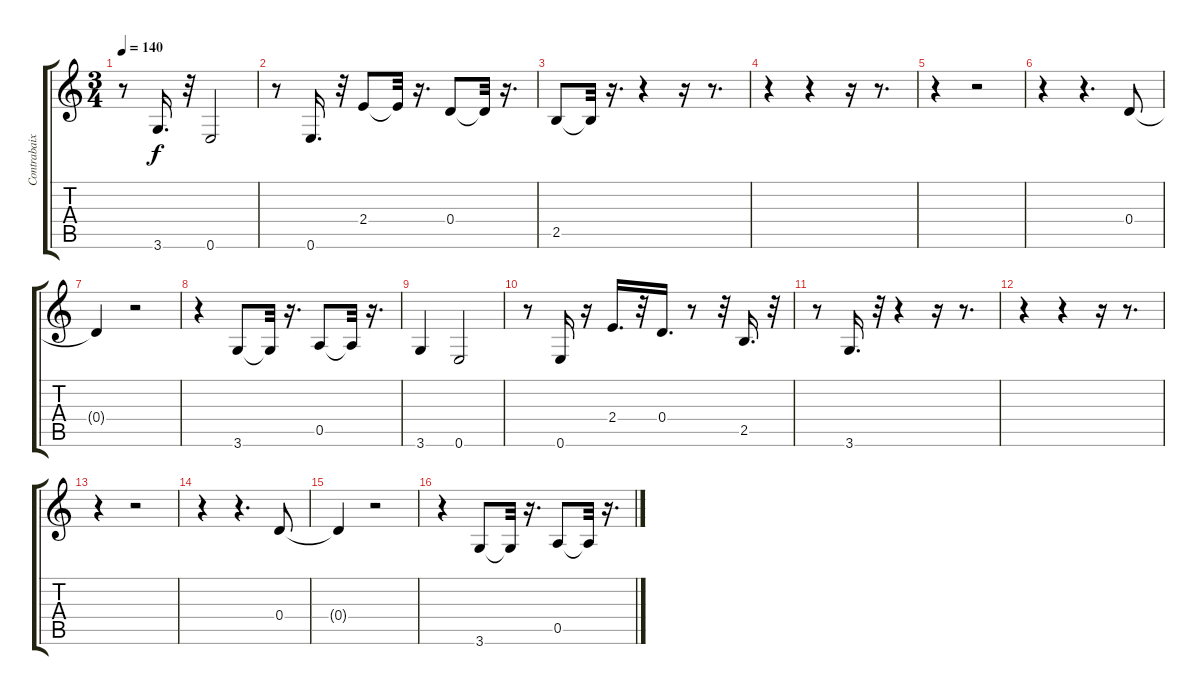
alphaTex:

\track ("Contrabaixo" "Contrabaix") {instrument electricbassfinger}
\staff {score tabs}
\tuning (E4 B3 G3 D3 A2 E2) {hide}
\ts (3 4)
\tempo 140
\clef g2
\ks c
r.8{dy f} 3.6.16{d} r.32 0.6.2 |
r.8 0.6.16{d} r.32 2.4.8 2.4{t}.32 r.16{d} 0.4.8 0.4{t}.32 r.16{d} |
2.5.8 2.5{t}.32 r.16{d} r.4 r.16 r.8{d} |
r.4 r.4 r.16 r.8{d} |
r.4 r.2 |
r.4 r.4{d} 0.4.8 |
0.4{t}.4 r.2 |
r.4 3.6.8 3.6{t}.32 r.16{d} 0.5.8 0.5{t}.32 r.16{d} |
3.6.4 0.6.2 |
r.8 0.6.16 r.16 2.4.16{d} r.32 0.4.16{d} r.8 r.32 2.5.16{d} r.32 |
r.8 3.6.16{d} r.32 r.4 r.16 r.8{d} |
r.4 r.4 r.16 r.8{d} |
r.4 r.2 |
r.4 r.4{d} 0.4.8 |
0.4{t}.4 r.2 |
r.4 3.6.8 3.6{t}.32 r.16{d} 0.5.8 0.5{t}.32 r.16{d}
